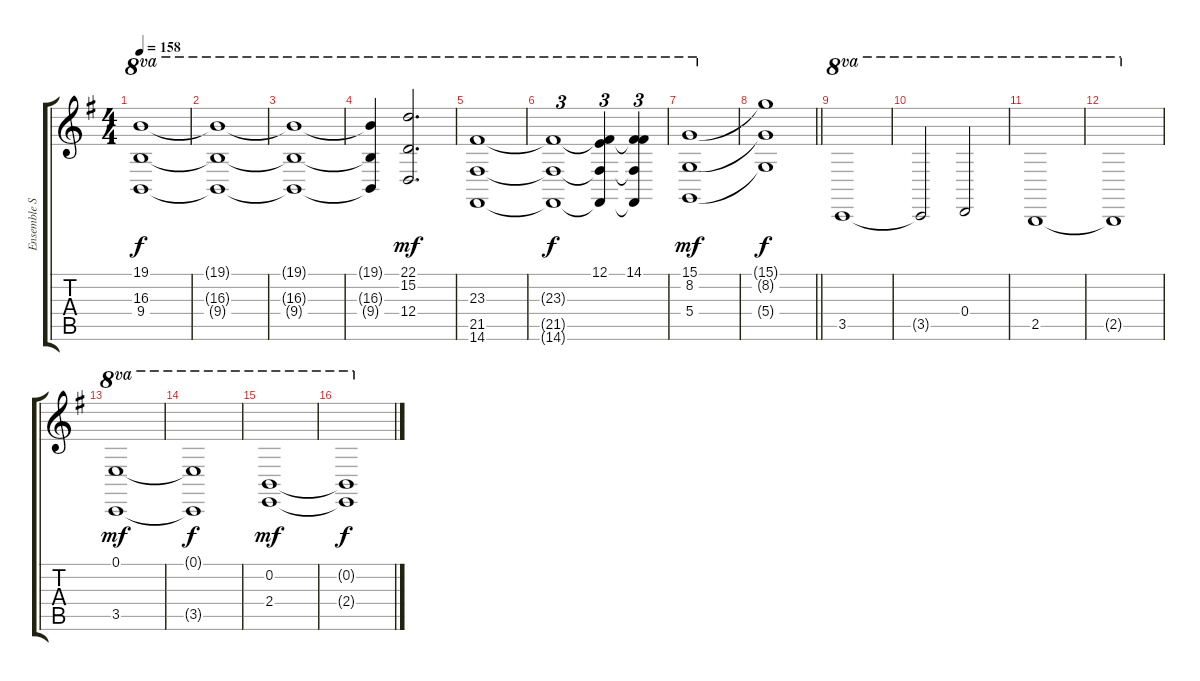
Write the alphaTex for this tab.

\track ("Ensemble Strings" "Ensemble S") {instrument stringensemble1}
\staff {score tabs}
\tuning (E4 B3 G3 D3 A2 E2) {hide}
\ts (4 4)
\tempo 158
\clef g2
\ks g
(19.1 16.3 9.4).1{ot 8va dy f} |
(19.1{t} 16.3{t} 9.4{t}).1{ot 8va} |
(19.1{t} 16.3{t} 9.4{t}).1{ot 8va} |
(19.1{t} 16.3{t} 9.4{t}).4{ot 8va} (22.1 15.2 12.4).2{d ot 8va dy mf} |
(23.3 21.5 14.6).1{ot 8va} |
(23.3{t} 21.5{t} 14.6{t}).1{tu (3 2) ot 8va dy f} (12.1 23.3{t} 21.5{t} 14.6{t}).4{tu (3 2) ot 8va} (14.1 23.3{t} 21.5{t} 14.6{t}).4{tu (3 2) ot 8va} |
(15.1 8.2 5.4).1{ot 8va dy mf} |
\barLineRight lightlight
(15.1{t} 8.2{t} 5.4{t}).1{dy f} |
3.5.1{ot 8va instrument stringensemble2} |
3.5{t}.2{ot 8va} 0.4.2{ot 8va} |
2.5.1{ot 8va} |
2.5{t}.1{ot 8va} |
(0.1 3.5).1{ot 8va dy mf} |
(0.1{t} 3.5{t}).1{ot 8va dy f} |
(0.2 2.4).1{ot 8va dy mf} |
(0.2{t} 2.4{t}).1{ot 8va dy f}
